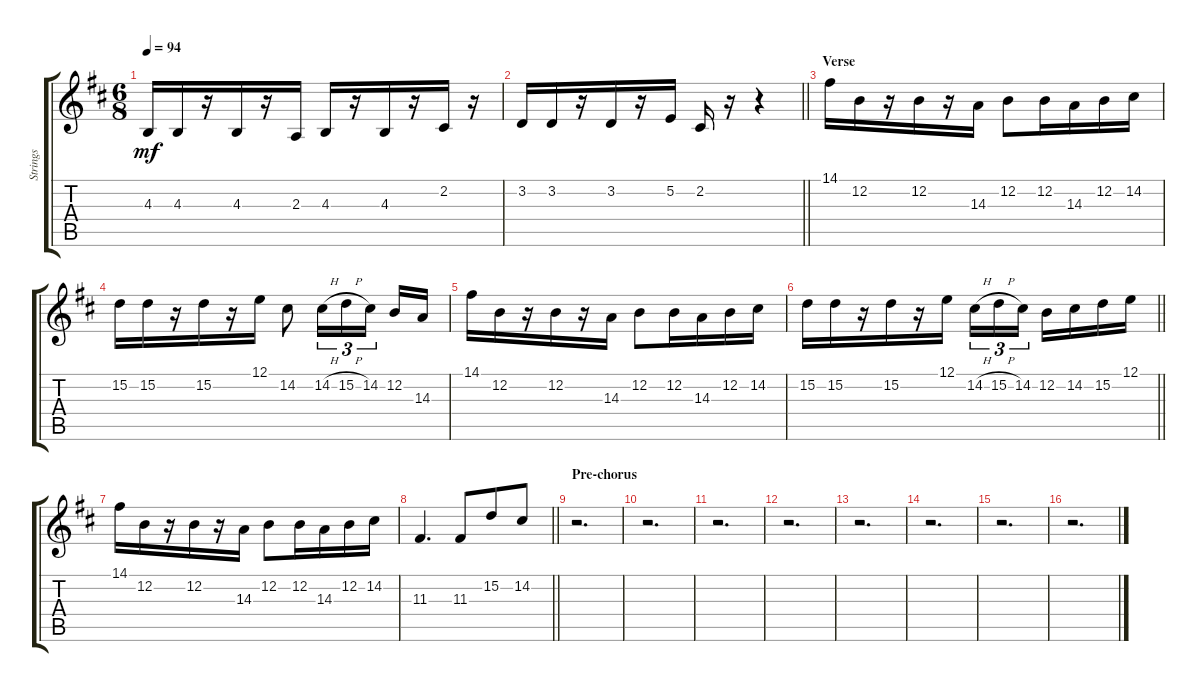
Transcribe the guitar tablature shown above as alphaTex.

\track ("Strings" "Strings") {instrument stringensemble1}
\staff {score tabs}
\tuning (E4 B3 G3 D3 A2 E2) {hide}
\ts (6 8)
\tempo 94
\clef g2
\ks bminor
4.3.16{dy mf} 4.3.16 r.16 4.3.16 r.16 2.3.16 4.3.16 r.16 4.3.16 r.16 2.2.16 r.16 |
\barLineRight lightlight
3.2.16 3.2.16 r.16 3.2.16 r.16 5.2.16 2.2.16 r.16 r.4 |
\section ("" "Verse")
14.1.16 12.2.16 r.16 12.2.16 r.16 14.3.16 12.2.8 12.2.16 14.3.16 12.2.16 14.2.16 |
15.2.16 15.2.16 r.16 15.2.16 r.16 12.1.16 14.2.8 14.2{h}.16{tu (3 2)} 15.2{h}.16{tu (3 2)} 14.2.16{tu (3 2) beam splitsecondary} 12.2.16 14.3.16 |
14.1.16 12.2.16 r.16 12.2.16 r.16 14.3.16 12.2.8 12.2.16 14.3.16 12.2.16 14.2.16 |
\barLineRight lightlight
15.2.16 15.2.16 r.16 15.2.16 r.16 12.1.16 14.2{h}.16{tu (3 2)} 15.2{h}.16{tu (3 2)} 14.2.16{tu (3 2) beam splitsecondary} 12.2.16 14.2.16 15.2.16 12.1.16 |
14.1.16 12.2.16 r.16 12.2.16 r.16 14.3.16 12.2.8 12.2.16 14.3.16 12.2.16 14.2.16 |
\barLineRight lightlight
11.3.4{d} 11.3.8 15.2.8 14.2.8 |
\section ("" "Pre-chorus")
r.2{d} |
r.2{d} |
r.2{d} |
r.2{d} |
r.2{d} |
r.2{d} |
r.2{d} |
r.2{d}
